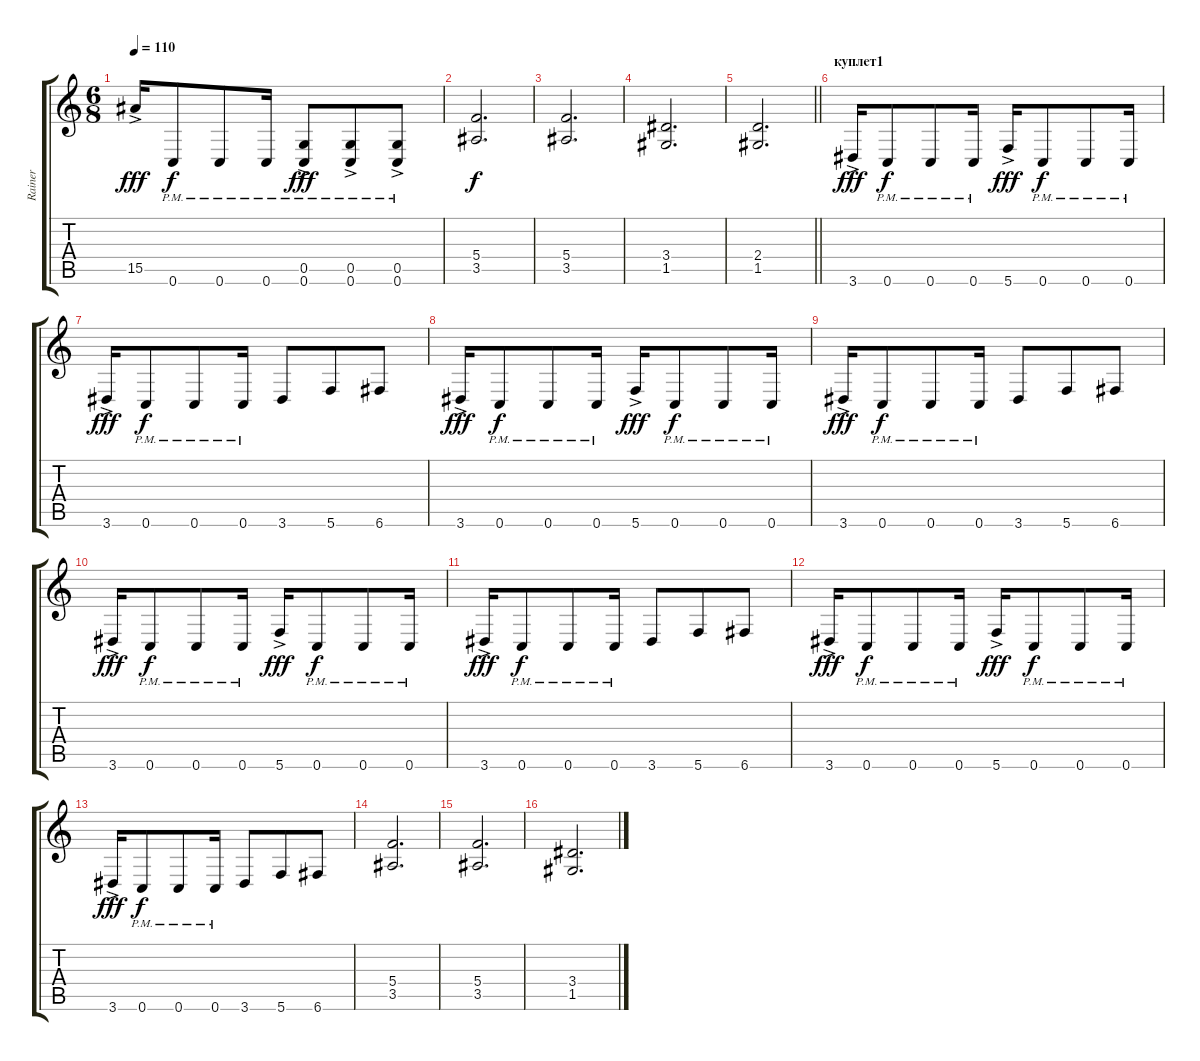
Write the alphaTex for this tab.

\track ("Rainer" "Rainer") {instrument distortionguitar}
\staff {score tabs}
\tuning (D4 A3 F3 C3 G2 C2) {hide}
\ts (6 8)
\tempo 110
\clef g2
\ks c
15.5{ac}.16{dy fff} 0.6{pm}.8{dy f} 0.6{pm}.8 0.6{pm}.16 (0.5{pm} 0.6{ac pm}).8{dy fff} (0.5{pm} 0.6{ac pm}).8 (0.5{pm} 0.6{ac pm}).8 |
(5.4 3.5).2{d dy f} |
(5.4 3.5).2{d} |
(3.4 1.5).2{d} |
\barLineRight lightlight
(2.4 1.5).2{d} |
\section ("" "куплет1")
3.6{ac}.16{dy fff} 0.6{pm}.8{dy f} 0.6{pm}.8 0.6{pm}.16 5.6{ac}.16{dy fff} 0.6{pm}.8{dy f} 0.6{pm}.8 0.6{pm}.16 |
3.6{ac}.16{dy fff} 0.6{pm}.8{dy f} 0.6{pm}.8 0.6{pm}.16 3.6.8 5.6.8 6.6.8 |
3.6{ac}.16{dy fff} 0.6{pm}.8{dy f} 0.6{pm}.8 0.6{pm}.16 5.6{ac}.16{dy fff} 0.6{pm}.8{dy f} 0.6{pm}.8 0.6{pm}.16 |
3.6{ac}.16{dy fff} 0.6{pm}.8{dy f} 0.6{pm}.8 0.6{pm}.16 3.6.8 5.6.8 6.6.8 |
3.6{ac}.16{dy fff} 0.6{pm}.8{dy f} 0.6{pm}.8 0.6{pm}.16 5.6{ac}.16{dy fff} 0.6{pm}.8{dy f} 0.6{pm}.8 0.6{pm}.16 |
3.6{ac}.16{dy fff} 0.6{pm}.8{dy f} 0.6{pm}.8 0.6{pm}.16 3.6.8 5.6.8 6.6.8 |
3.6{ac}.16{dy fff} 0.6{pm}.8{dy f} 0.6{pm}.8 0.6{pm}.16 5.6{ac}.16{dy fff} 0.6{pm}.8{dy f} 0.6{pm}.8 0.6{pm}.16 |
3.6{ac}.16{dy fff} 0.6{pm}.8{dy f} 0.6{pm}.8 0.6{pm}.16 3.6.8 5.6.8 6.6.8 |
(5.4 3.5).2{d} |
(5.4 3.5).2{d} |
(3.4 1.5).2{d}
